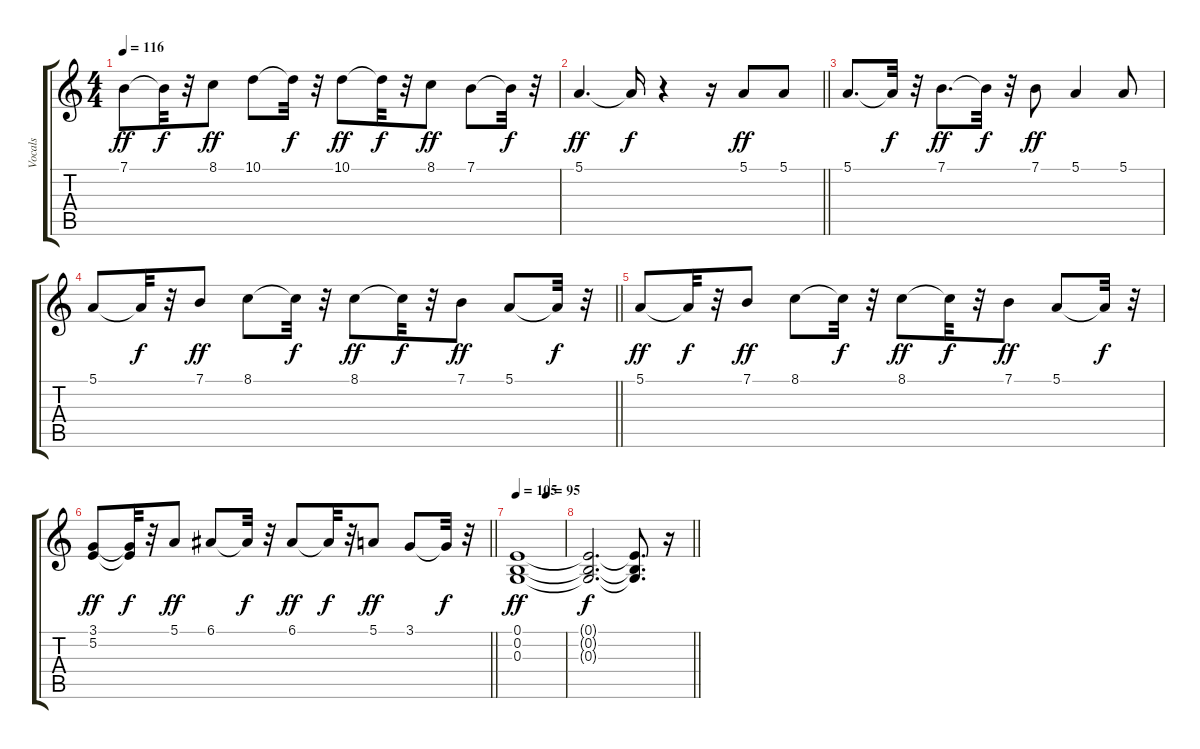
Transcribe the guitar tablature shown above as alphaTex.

\track ("Vocals" "Vocals") {instrument trombone}
\staff {score tabs}
\tuning (E4 B3 G3 D3 A2 E2) {hide}
\ts (4 4)
\tempo 116
\clef g2
\ks c
7.1.8{dy ff} 7.1{t}.32{dy f} r.32 8.1.8{dy ff} 10.1.8 10.1{t}.32{dy f} r.32 10.1.8{dy ff} 10.1{t}.32{dy f} r.32 8.1.8{dy ff} 7.1.8 7.1{t}.32{dy f} r.32 |
\barLineRight lightlight
5.1.4{d dy ff} 5.1{t}.16{dy f} r.4 r.16 5.1.8{dy ff} 5.1.8 |
5.1.8{d} 5.1{t}.32{dy f} r.32 7.1.8{d dy ff} 7.1{t}.32{dy f} r.32 7.1.8{dy ff} 5.1.4 5.1.8 |
\barLineRight lightlight
5.1.8 5.1{t}.32{dy f} r.32 7.1.8{dy ff} 8.1.8 8.1{t}.32{dy f} r.32 8.1.8{dy ff} 8.1{t}.32{dy f} r.32 7.1.8{dy ff} 5.1.8 5.1{t}.32{dy f} r.32 |
5.1.8{dy ff} 5.1{t}.32{dy f} r.32 7.1.8{dy ff} 8.1.8 8.1{t}.32{dy f} r.32 8.1.8{dy ff} 8.1{t}.32{dy f} r.32 7.1.8{dy ff} 5.1.8 5.1{t}.32{dy f} r.32 |
\barLineRight lightlight
(3.1 5.2).8{dy ff} (3.1{t} 5.2{t}).32{dy f} r.32 5.1.8{dy ff} 6.1.8 6.1{t}.32{dy f} r.32 6.1.8{dy ff} 6.1{t}.32{dy f} r.32 5.1.8{dy ff} 3.1.8 3.1{t}.32{dy f} r.32 |
\tempo 105
\tempo (95 0.625)
(0.1 0.2 0.3).1{dy ff} |
\barLineRight lightlight
(0.1{t} 0.2{t} 0.3{t}).2{d dy f} (0.1{t} 0.2{t} 0.3{t}).8{d} r.16
